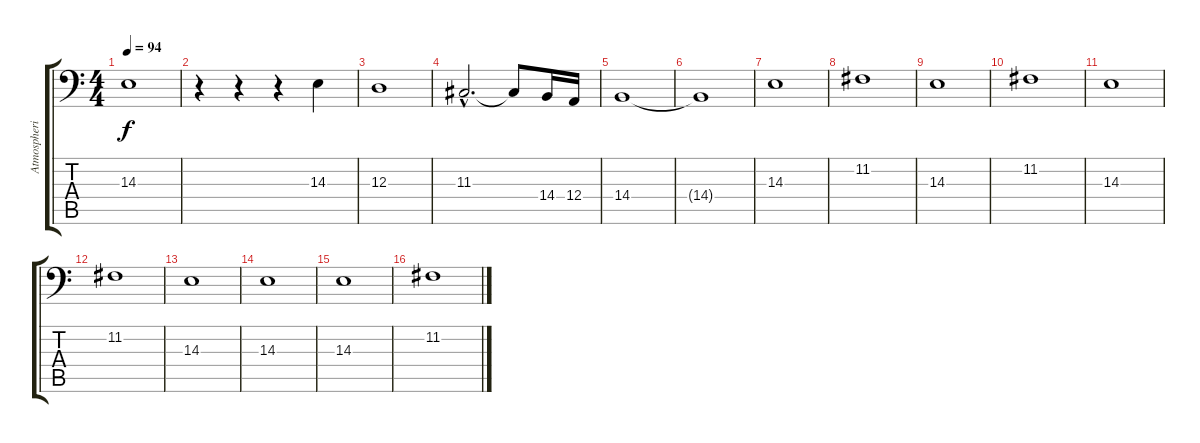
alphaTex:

\track ("Atmospheric Pad" "Atmospheri") {instrument pad2warm}
\staff {score tabs}
\tuning (C3 G2 D2 A1 E1 B0) {hide}
\ts (4 4)
\tempo 94
\clef f4
\ks c
14.3.1{dy f} |
r.4 r.4 r.4 14.3.4 |
12.3.1 |
11.3{hac}.2{d} 11.3{t}.8 14.4.16 12.4.16 |
14.4.1 |
14.4{t}.1 |
14.3.1 |
11.2.1 |
14.3.1 |
11.2.1 |
14.3.1 |
11.2.1 |
14.3.1 |
14.3.1 |
14.3.1 |
11.2.1
